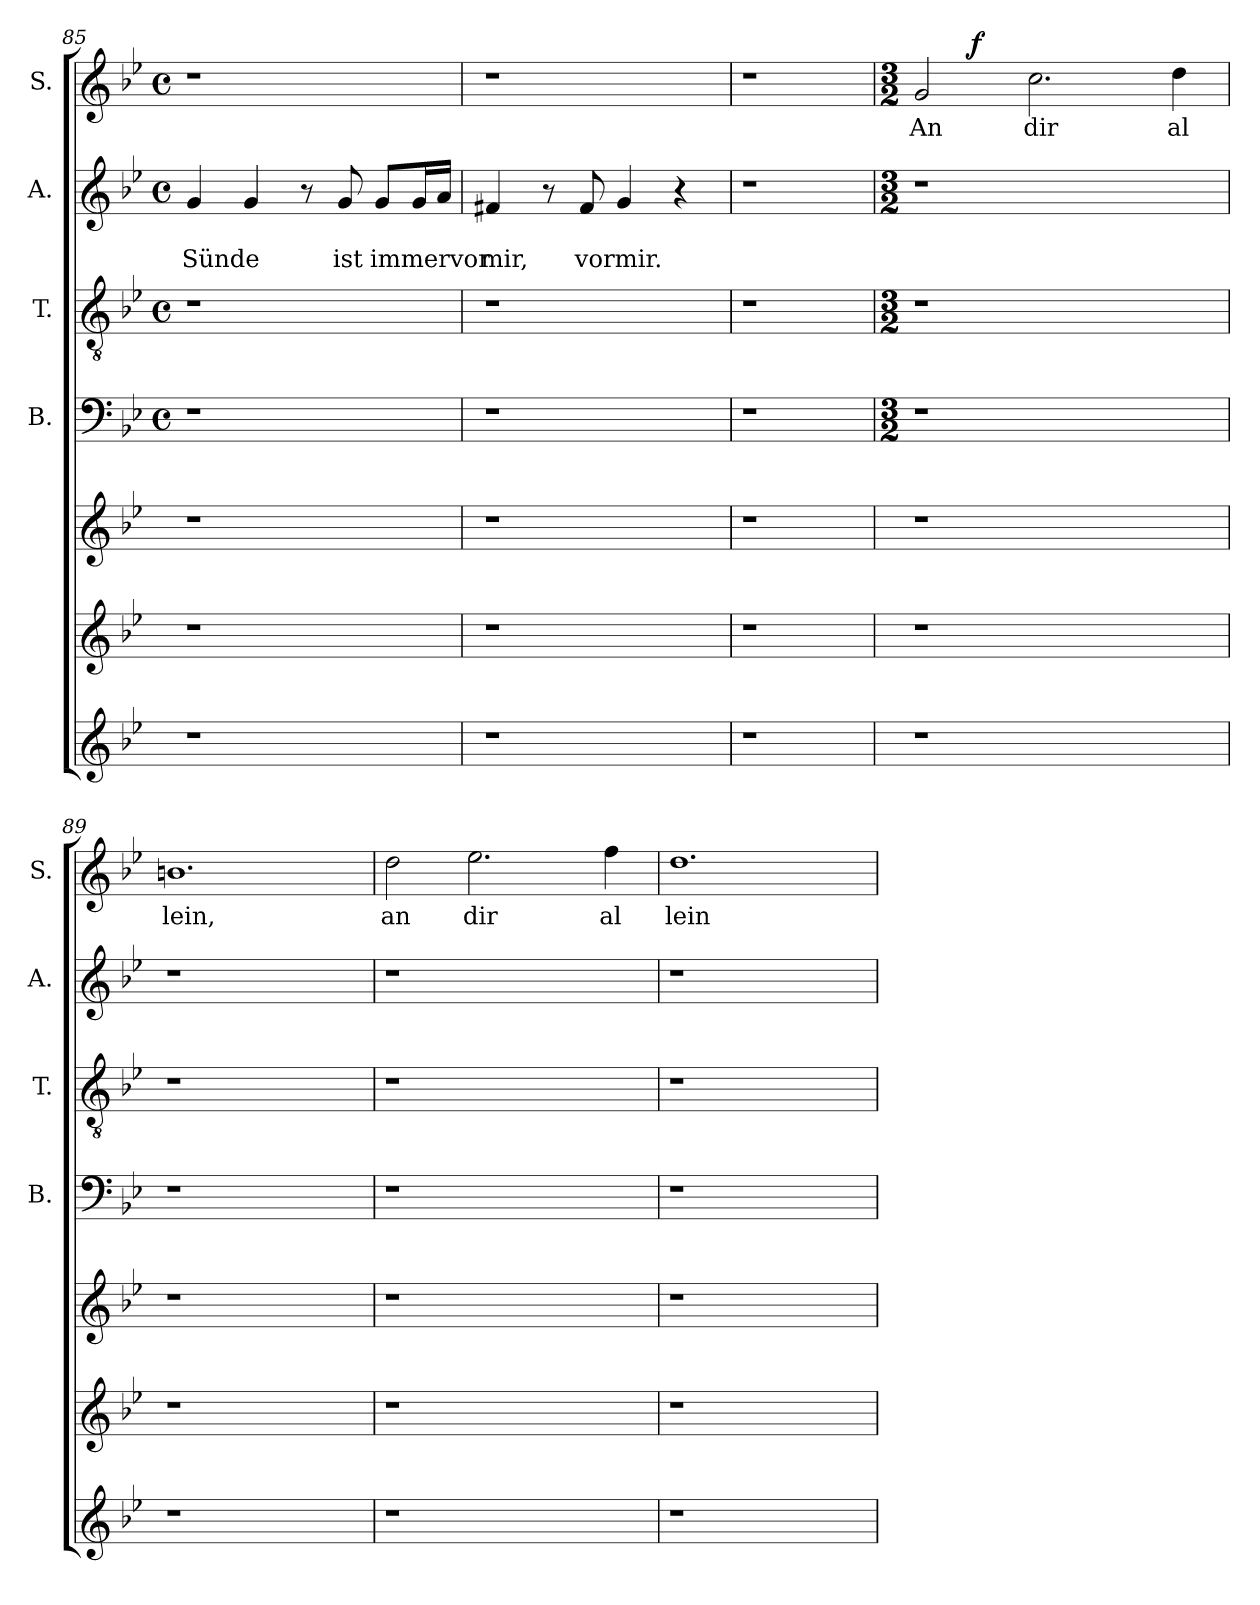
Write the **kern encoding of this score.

**kern	**kern	**kern	**kern	**kern	**kern	**text	**text	**kern	**text	**dynam
*part7	*part6	*part5	*part4	*part3	*part2	*part2	*part2	*part1	*part1	*part1
*staff7	*staff6	*staff5	*staff4	*staff3	*staff2	*staff2	*staff2	*staff1	*staff1	*staff1
*	*	*	*I"B.	*I"T.	*I"A.	*	*	*I"S.	*	*
*	*	*	*I'B.	*I'T.	*I'A.	*	*	*I'S.	*	*
*clefG2	*clefG2	*clefG2	*clefF4	*clefGv2	*clefG2	*	*	*clefG2	*	*
*k[b-e-]	*k[b-e-]	*k[b-e-]	*k[b-e-]	*k[b-e-]	*k[b-e-]	*	*	*k[b-e-]	*	*
*B-:	*B-:	*B-:	*B-:	*B-:	*B-:	*	*	*B-:	*	*
*	*	*	*M4/4	*M4/4	*M4/4	*	*	*M4/4	*	*
*	*	*	*met(c)	*met(c)	*met(c)	*	*	*met(c)	*	*
=85	=85	=85	=85	=85	=85	=85	=85	=85	=85	=85
!	!	!	!	!	!	!	!LO:LY:b	!	!	!
1r	1r	1r	1r	1r	4g/	.	Sünde	1r	.	.
.	.	.	.	.	4g/	.	.	.	.	.
.	.	.	.	.	8r	.	.	.	.	.
!	!	!	!	!	!	!	!LO:LY:b	!	!	!
.	.	.	.	.	8g/	.	ist	.	.	.
!	!	!	!	!	!	!	!LO:LY:b	!	!	!
.	.	.	.	.	8g/L	.	immervor	.	.	.
.	.	.	.	.	16g/L	.	.	.	.	.
.	.	.	.	.	16a/JJ	.	.	.	.	.
=86	=86	=86	=86	=86	=86	=86	=86	=86	=86	=86
!	!	!	!	!	!	!	!LO:LY:b	!	!	!
1r	1r	1r	1r	1r	4f#X/	.	mir,	1r	.	.
.	.	.	.	.	8r	.	.	.	.	.
!	!	!	!	!	!	!	!LO:LY:b	!	!	!
.	.	.	.	.	8f#/	.	vormir.	.	.	.
.	.	.	.	.	4g/	.	.	.	.	.
.	.	.	.	.	4r	.	.	.	.	.
=87	=87	=87	=87	=87	=87	=87	=87	=87	=87	=87
1r	1r	1r	1r	1r	1r	.	.	1r	.	.
!!LO:LB:g=z
=88	=88	=88	=88	=88	=88	=88	=88	=88	=88	=88
*	*	*	*M3/2	*M3/2	*M3/2	*	*	*M3/2	*	*
!	!	!	!	!	!	!	!	!LO:TX:a:B:t=IV.	!	!
!	!	!	!LO:N:vis=1	!LO:N:vis=1	!LO:N:vis=1	!	!	!	!LO:LY:b	!
*	*	*	*	*	*	*	*	*^	*	*
1r	1r	1r	1.r	1.r	1.r	.	.	2g</	4ryy	An	.
!	!	!	!	!	!	!	!	!	!	!	!LO:DY:a
.	.	.	.	.	.	.	.	.	1ryy	.	f
!	!	!	!	!	!	!	!	!	!	!LO:LY:b	!
.	.	.	.	.	.	.	.	2.cc\	.	dir	.
2ryy	2ryy	2ryy	.	.	.	.	.	.	.	.	.
!	!	!	!	!	!	!	!	!	!	!LO:LY:b	!
.	.	.	.	.	.	.	.	4dd\	4ryy	al	.
=89	=89	=89	=89	=89	=89	=89	=89	=89	=89	=89	=89
!	!	!	!LO:N:vis=1	!LO:N:vis=1	!LO:N:vis=1	!	!	!	!	!LO:LY:b	!
*	*	*	*	*	*	*	*	*v	*v	*	*
1r	1r	1r	1.r	1.r	1.r	.	.	1.bn	lein,	.
2ryy	2ryy	2ryy	.	.	.	.	.	.	.	.
=90	=90	=90	=90	=90	=90	=90	=90	=90	=90	=90
!	!	!	!LO:N:vis=1	!LO:N:vis=1	!LO:N:vis=1	!	!	!	!LO:LY:b	!
1r	1r	1r	1.r	1.r	1.r	.	.	2dd\	an	.
!	!	!	!	!	!	!	!	!	!LO:LY:b	!
.	.	.	.	.	.	.	.	2.ee-\	dir	.
2ryy	2ryy	2ryy	.	.	.	.	.	.	.	.
!	!	!	!	!	!	!	!	!	!LO:LY:b	!
.	.	.	.	.	.	.	.	4ff\	al	.
=91	=91	=91	=91	=91	=91	=91	=91	=91	=91	=91
!	!	!	!LO:N:vis=1	!LO:N:vis=1	!LO:N:vis=1	!	!	!	!LO:LY:b	!
1r	1r	1r	1.r	1.r	1.r	.	.	1.dd	lein	.
2ryy	2ryy	2ryy	.	.	.	.	.	.	.	.
=	=	=	=	=	=	=	=	=	=	=
*-	*-	*-	*-	*-	*-	*-	*-	*-	*-	*-
